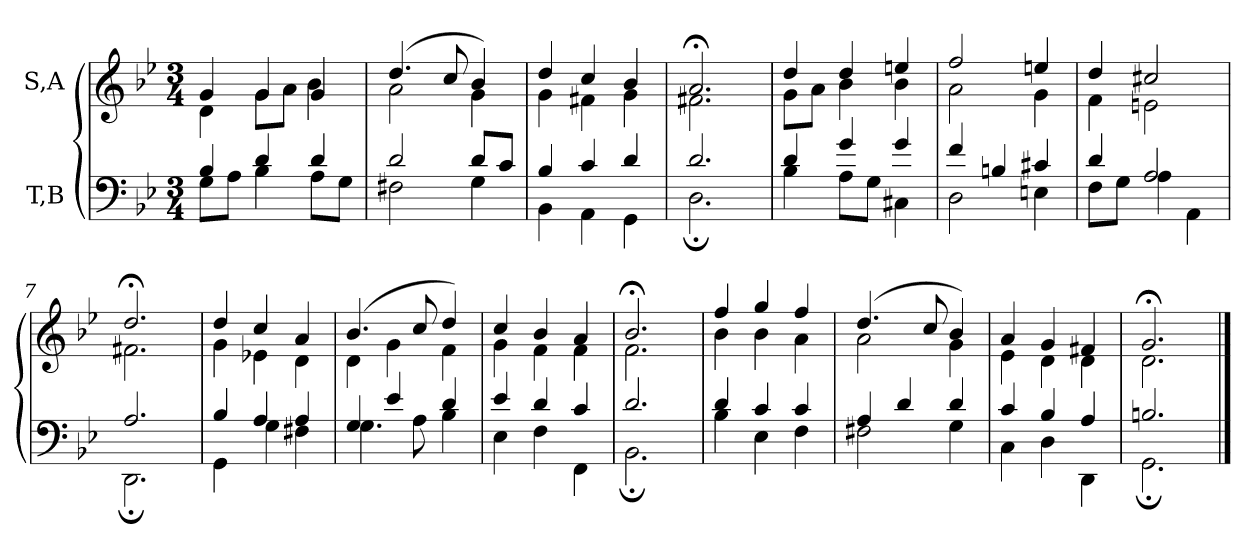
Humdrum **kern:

**kern	**kern
*part2	*part1
*staff2	*staff1
*I"T,B	*I"S,A
*clefF4	*clefG2
*k[b-e-]	*k[b-e-]
*M3/4	*M3/4
=	=
*^	*^
4B-	8GL	4g	4d
.	8AJ	.	.
4d	4B-	4g	8gL
.	.	.	8aJ
4d	8AL	4g	4b-
.	8GJ	.	.
=1	=1	=1	=1
2d	2F#X	(>4.dd	2a
.	.	8cc	.
8dL	4G	4b-)	4g
8cJ	.	.	.
=2	=2	=2	=2
4B-	4BB-	4dd	4g
4c	4AA	4cc	4f#X
4d	4GG	4b-	4g
=3	=3	=3	=3
2.d	2.D;	2.a;<	2.f#X
=4	=4	=4	=4
4d	4B-	4dd	8gL
.	.	.	8aJ
4g	8AL	4dd	4b-
.	8GJ	.	.
4g	4C#X	4een	4b-
=5	=5	=5	=5
4f	2D	2ff	2a
4Bn	.	.	.
4c#X	4En	4een	4g
=6	=6	=6	=6
4d	8FL	4dd	4f
.	8GJ	.	.
2A	4A	2cc#X	2en
.	4AA	.	.
=7	=7	=7	=7
2.A	2.DD;	2.dd;<	2.f#X
=8	=8	=8	=8
4B-	4GG	4dd	4g
4A	4G	4cc	4e-X
4A	4F#X	4a	4d
=9	=9	=9	=9
4G	4.G	(>4.b-	4d
4e-	.	.	4g
.	8A	8cc	.
4d	4B-	4dd)	4f
=10	=10	=10	=10
4e-	4E-	4cc	4g
4d	4F	4b-	4f
4c	4FF	4a	4f
=11	=11	=11	=11
2.d	2.BB-;	2.b-;<	2.f
=12	=12	=12	=12
4d	4B-	4ff	4b-
4c	4E-	4gg	4b-
4c	4F	4ff	4a
=13	=13	=13	=13
4A	2F#X	(>4.dd	2a
4d	.	.	.
.	.	8cc	.
4d	4G	4b-)	4g
=14	=14	=14	=14
4c	4C	4a	4e-
4B-	4D	4g	4d
4A	4DD	4f#X	4d
=15	=15	=15	=15
2.Bn	2.GG;	2.g;<	2.d
*v	*v	*	*
*	*v	*v
==	==
*-	*-
